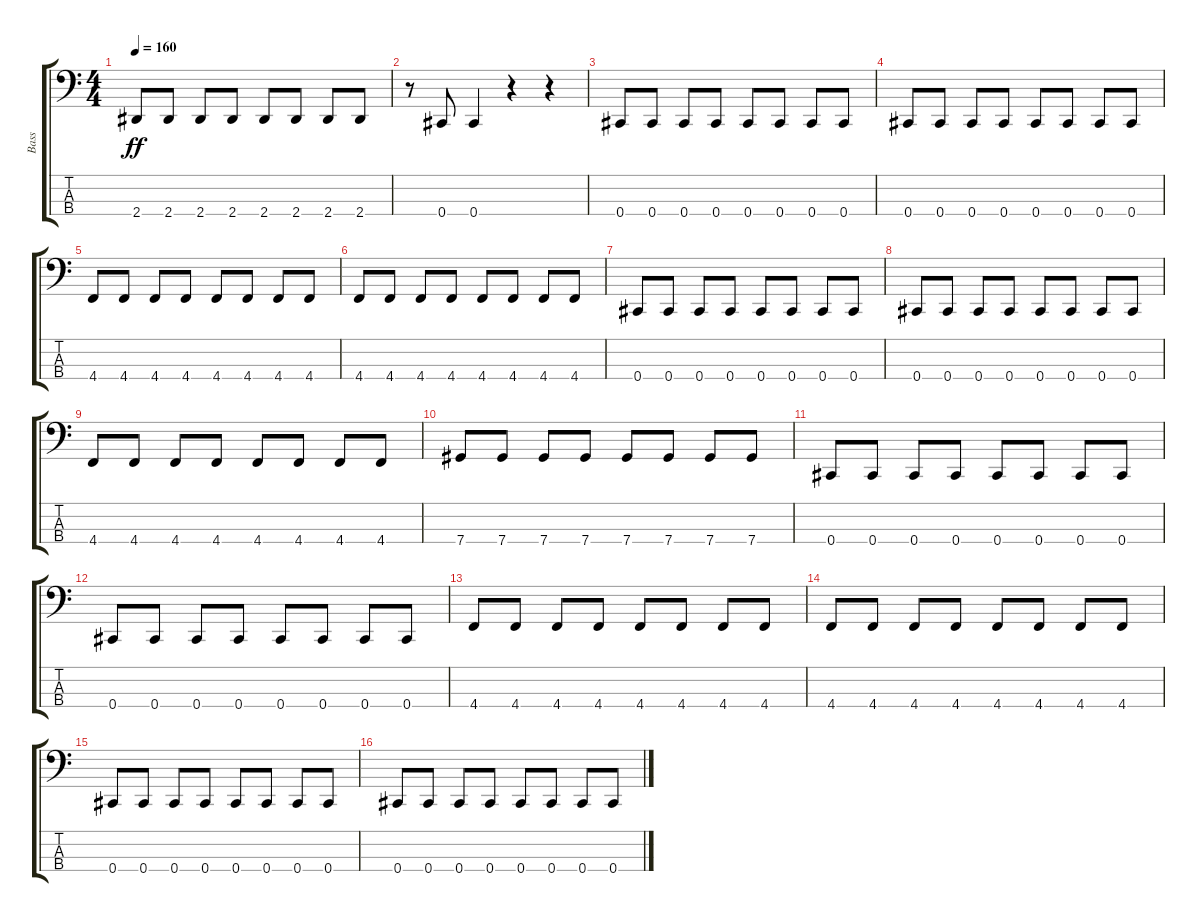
\track ("Bass" "Bass") {instrument electricbassfinger}
\staff {score tabs}
\tuning (Gb2 Db2 Ab1 Db1) {hide}
\ts (4 4)
\tempo 160
\clef f4
\ks c
2.4.8{dy ff} 2.4.8 2.4.8 2.4.8 2.4.8 2.4.8 2.4.8 2.4.8 |
r.8 0.4.8 0.4.4 r.4 r.4 |
0.4.8 0.4.8 0.4.8 0.4.8 0.4.8 0.4.8 0.4.8 0.4.8 |
0.4.8 0.4.8 0.4.8 0.4.8 0.4.8 0.4.8 0.4.8 0.4.8 |
4.4.8 4.4.8 4.4.8 4.4.8 4.4.8 4.4.8 4.4.8 4.4.8 |
4.4.8 4.4.8 4.4.8 4.4.8 4.4.8 4.4.8 4.4.8 4.4.8 |
0.4.8 0.4.8 0.4.8 0.4.8 0.4.8 0.4.8 0.4.8 0.4.8 |
0.4.8 0.4.8 0.4.8 0.4.8 0.4.8 0.4.8 0.4.8 0.4.8 |
4.4.8 4.4.8 4.4.8 4.4.8 4.4.8 4.4.8 4.4.8 4.4.8 |
7.4.8 7.4.8 7.4.8 7.4.8 7.4.8 7.4.8 7.4.8 7.4.8 |
0.4.8 0.4.8 0.4.8 0.4.8 0.4.8 0.4.8 0.4.8 0.4.8 |
0.4.8 0.4.8 0.4.8 0.4.8 0.4.8 0.4.8 0.4.8 0.4.8 |
4.4.8 4.4.8 4.4.8 4.4.8 4.4.8 4.4.8 4.4.8 4.4.8 |
4.4.8 4.4.8 4.4.8 4.4.8 4.4.8 4.4.8 4.4.8 4.4.8 |
0.4.8 0.4.8 0.4.8 0.4.8 0.4.8 0.4.8 0.4.8 0.4.8 |
0.4.8 0.4.8 0.4.8 0.4.8 0.4.8 0.4.8 0.4.8 0.4.8
